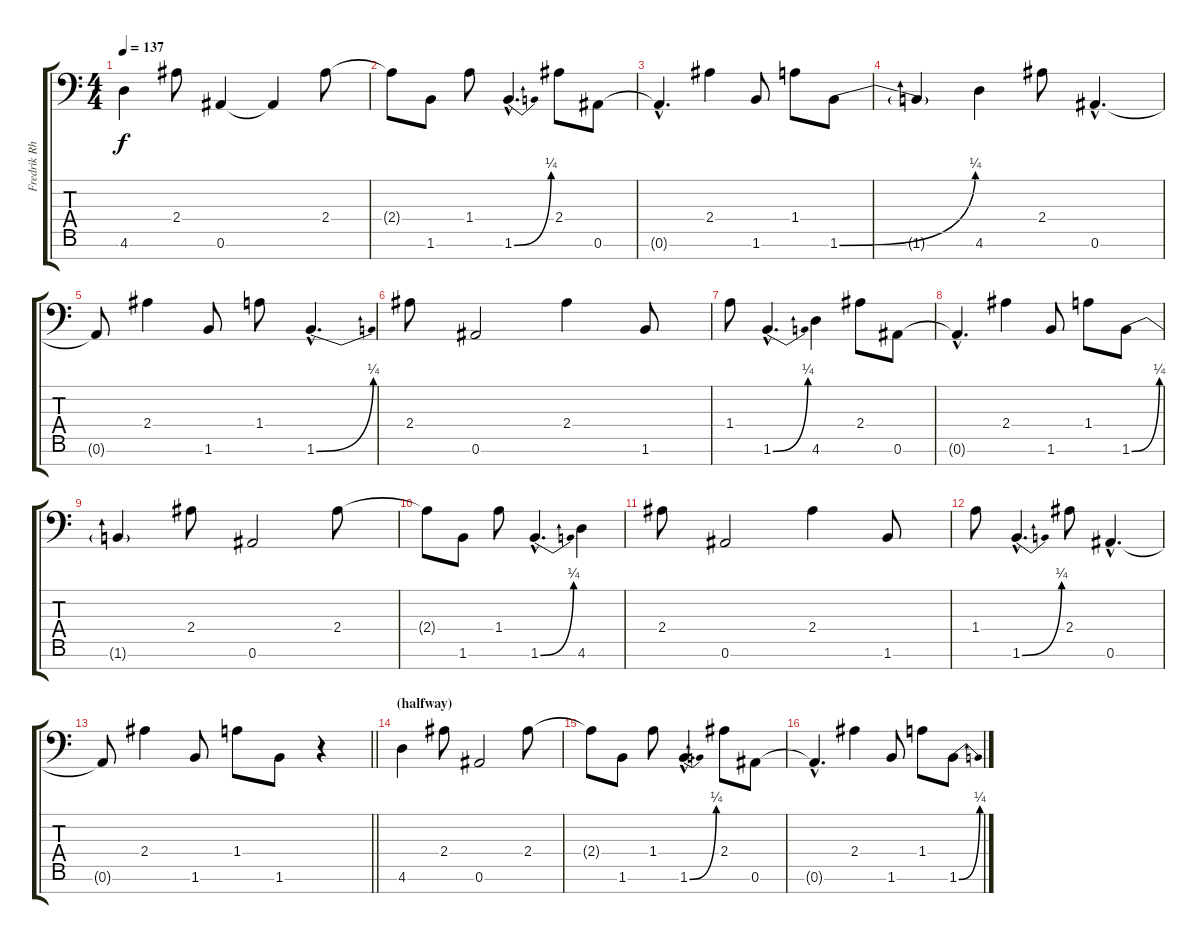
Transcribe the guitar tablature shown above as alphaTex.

\track ("Fredrik Rhythm" "Fredrik Rh") {instrument distortionguitar}
\staff {score tabs}
\tuning (Bb3 Gb3 Db3 Ab2 Eb2 Bb1 F1) {hide}
\ts (4 4)
\tempo 137
\clef f4
\ks c
4.6.4{dy f} 2.4.8 0.6.4 0.6{t}.4 2.4.8 |
2.4{t}.8 1.6.8 1.4.8 1.6{be (bend 0 0 60 1) hac}.4{d} 2.4.8 0.6.8 |
0.6{hac t}.4{d} 2.4.4 1.6.8 1.4.8 1.6{be (bend 0 0 60 1)}.8 |
1.6{t}.4 4.6.4 2.4.8 0.6{hac}.4{d} |
0.6{t}.8 2.4.4 1.6.8 1.4.8 1.6{be (bend 0 0 60 1) hac}.4{d} |
2.4.8 0.6.2 2.4.4 1.6.8 |
1.4.8 1.6{be (bend 0 0 60 1) hac}.4{d} 4.6.4 2.4.8 0.6.8 |
0.6{hac t}.4{d} 2.4.4 1.6.8 1.4.8 1.6{be (bend 0 0 60 1)}.8 |
1.6{t}.4 2.4.8 0.6.2 2.4.8 |
2.4{t}.8 1.6.8 1.4.8 1.6{be (bend 0 0 60 1) hac}.4{d} 4.6.4 |
2.4.8 0.6.2 2.4.4 1.6.8 |
1.4.8 1.6{be (bend 0 0 60 1) hac}.4{d} 2.4.8 0.6{hac}.4{d} |
\barLineRight lightlight
0.6{t}.8 2.4.4 1.6.8 1.4.8 1.6.8 r.4 |
\section ("" "(halfway)")
4.6.4 2.4.8 0.6.2 2.4.8 |
2.4{t}.8 1.6.8 1.4.8 1.6{be (bend 0 0 60 1) hac}.4{d} 2.4.8 0.6.8 |
0.6{hac t}.4{d} 2.4.4 1.6.8 1.4.8 1.6{be (bend 0 0 60 1)}.8
